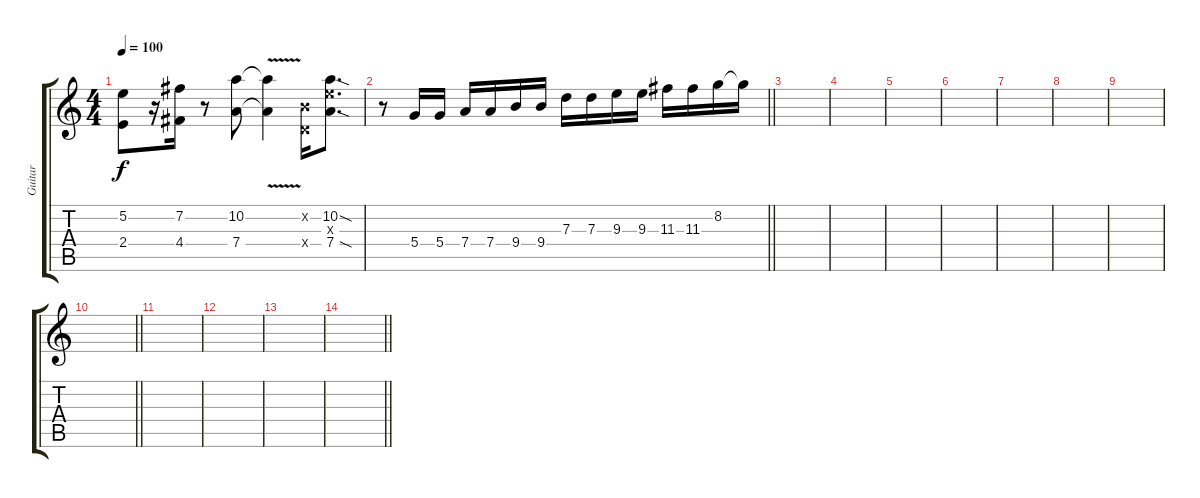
\track ("Guitar" "Guitar") {instrument acousticguitarsteel}
\staff {score tabs}
\tuning (E4 B3 G3 D3 A2 E2) {hide}
\ts (4 4)
\tempo 100
\clef g2
\ks c
(5.2 2.4).8{dy f} r.16 (7.2 4.4).16 r.8 (10.2 7.4).8 (10.2{v t} 7.4{v t}).4 (0.2{x} 0.4{x}).16 (10.2{sod} 9.3{x} 7.4{sod}).8{d} |
\barLineRight lightlight
r.8 5.4.16 5.4.16 7.4.16 7.4.16 9.4.16 9.4.16 7.3.16 7.3.16 9.3.16 9.3.16 11.3.16 11.3.16 8.2.16 8.2{t}.16 |
|
|
|
|
|
|
|
\barLineRight lightlight
|
|
|
|
\barLineRight lightlight
